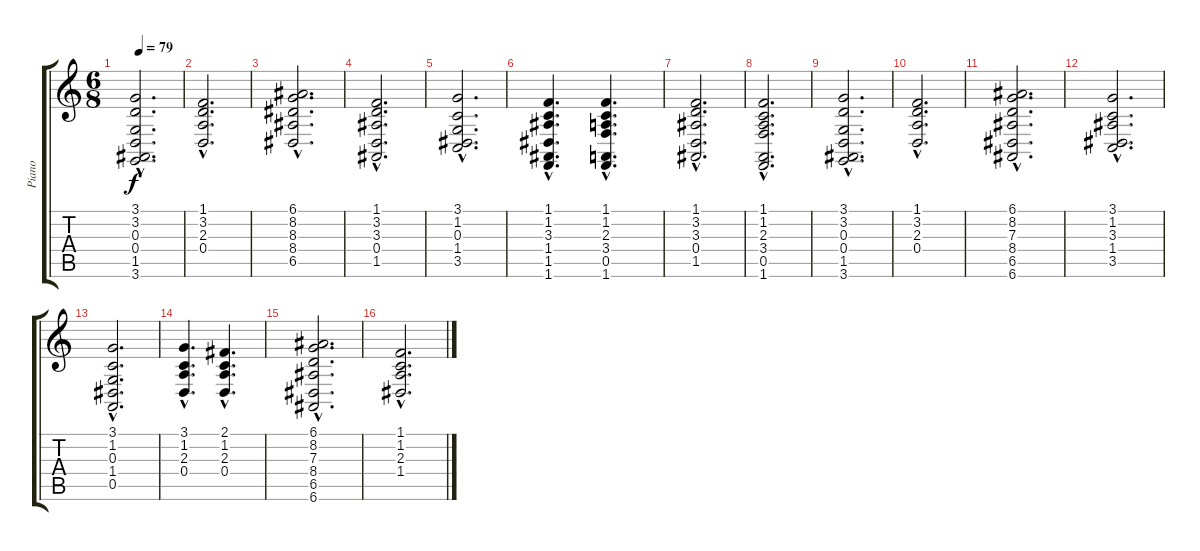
\track ("Piano" "Piano") {instrument electricgrandpiano}
\staff {score tabs}
\tuning (E4 B3 G3 D3 A2 E2) {hide}
\ts (6 8)
\tempo 79
\clef g2
\ks c
(3.1{hac} 3.2{hac} 0.3{hac} 0.4{hac} 1.5{hac} 3.6{hac}).2{d dy f} |
(1.1{hac} 3.2{hac} 2.3{hac} 0.4{hac}).2{d} |
(6.1{hac} 8.2{hac} 8.3{hac} 8.4{hac} 6.5{hac}).2{d} |
(1.1{hac} 3.2{hac} 3.3{hac} 0.4{hac} 1.5{hac}).2{d} |
(3.1{hac} 1.2{hac} 0.3{hac} 1.4{hac} 3.5{hac}).2{d} |
(1.1{hac} 1.2{hac} 3.3{hac} 1.4{hac} 1.5{hac} 1.6{hac}).4{d} (1.1{hac} 1.2{hac} 2.3{hac} 3.4{hac} 0.5{hac} 1.6{hac}).4{d} |
(1.1{hac} 3.2{hac} 3.3{hac} 0.4{hac} 1.5{hac}).2{d} |
(1.1{hac} 1.2{hac} 2.3{hac} 3.4{hac} 0.5{hac} 1.6{hac}).2{d} |
(3.1{hac} 3.2{hac} 0.3{hac} 0.4{hac} 1.5{hac} 3.6{hac}).2{d} |
(1.1{hac} 3.2{hac} 2.3{hac} 0.4{hac}).2{d} |
(6.1{hac} 8.2{hac} 7.3{hac} 8.4{hac} 6.5{hac} 6.6{hac}).2{d} |
(3.1{hac} 1.2{hac} 3.3{hac} 1.4{hac} 3.5{hac}).2{d} |
(3.1{hac} 1.2{hac} 0.3{hac} 1.4{hac} 0.5{hac}).2{d} |
(3.1{hac} 1.2{hac} 2.3{hac} 0.4{hac}).4{d} (2.1{hac} 1.2{hac} 2.3{hac} 0.4{hac}).4{d} |
(6.1{hac} 8.2{hac} 7.3{hac} 8.4{hac} 6.5{hac} 6.6{hac}).2{d} |
(1.1{hac} 1.2{hac} 2.3{hac} 1.4{hac}).2{d}
